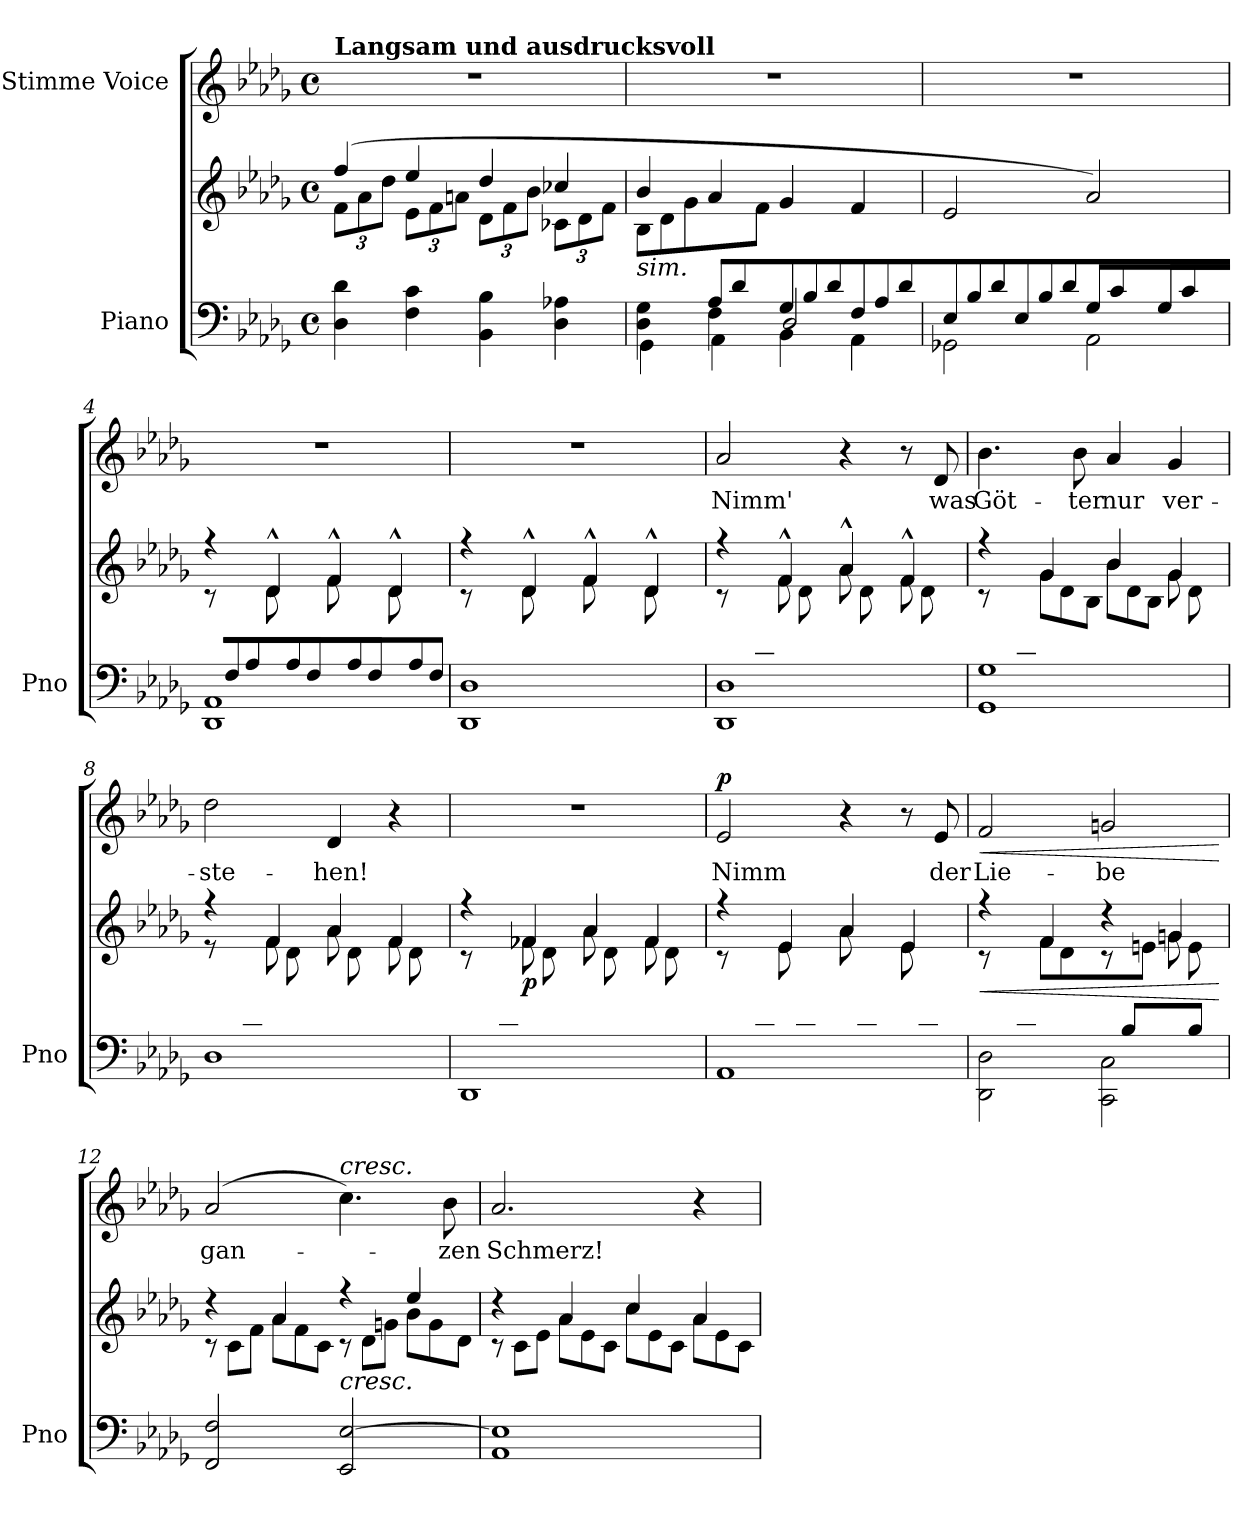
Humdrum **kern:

**kern	**kern	**dynam	**kern	**text	**dynam
*part2	*part2	*part2	*part1	*part1	*part1
*staff3	*staff2	*staff2/3	*staff1	*staff1	*staff1
*I"Piano	*	*	*I"Stimme Voice	*	*
*I'Pno	*	*	*	*	*
*clefF4	*clefG2	*	*clefG2	*	*
*k[b-e-a-d-g-]	*k[b-e-a-d-g-]	*	*k[b-e-a-d-g-]	*	*
*M4/4	*M4/4	*	*M4/4	*	*
*met(c)	*met(c)	*	*met(c)	*	*
=1	=1	=1	=1	=1	=1
*	*^	*	*	*	*
*	*	*Xbrackettup	*	*	*	*
!	!	!	!	!LO:TX:a:B:t=Langsam und ausdrucksvoll	!	!
!	!	!	!LO:DY:b	!	!	!
!	!	!	!LO:DY:n=1:b	!	!	!
4D-\ 4d-\	(4ff/	12f\L	f other-dynamics	1r	.	.
.	.	12a-\	.	.	.	.
.	.	12dd-\J	.	.	.	.
4F\ 4c\	4ee-/	12e-\L	.	.	.	.
.	.	12f\	.	.	.	.
.	.	12an\J	.	.	.	.
4BB-\ 4B-\	4dd-/	12d-\L	.	.	.	.
.	.	12f\	.	.	.	.
.	.	12b-\J	.	.	.	.
4D-\ 4A-X\	4cc-X/	12c-X\L	.	.	.	.
.	.	12d-\	.	.	.	.
.	.	12f\J	.	.	.	.
=2	=2	=2	=2	=2	=2	=2
*^	*	*	*	*	*	*
*	*^	*	*	*	*	*	*
*	*	*	*	*Xtuplet	*	*	*	*
!	!	!	!LO:TX:b:i:t=sim.	!	!	!	!	!
4ryy	4D-\ 4G-\	4GG-\	4b-/	12B-\L	.	1r	.	.
.	.	.	.	12d-\	.	.	.	.
.	.	.	.	12g-\J	.	.	.	.
*Xtuplet	*	*	*	*	*	*	*	*
12A-/L	4F\	4AA-\	4a-/	6ryy	.	.	.	.
12d-/	.	.	.	.	.	.	.	.
12ryy	.	.	.	12f\J	.	.	.	.
12G-/L	2D-/	4BB-\	4g-/	2ryy	.	.	.	.
12B-/	.	.	.	.	.	.	.	.
12d-/J	.	.	.	.	.	.	.	.
12F/L	.	4AA-\	4f/	.	.	.	.	.
12A-/	.	.	.	.	.	.	.	.
12d-/J	.	.	.	.	.	.	.	.
*	*v	*v	*	*	*	*	*	*
=3	=3	=3	=3	=3	=3	=3	=3
12E-/L	2GG-X\	2e-/	3%2ryy	.	1r	.	.
12B-/	.	.	.	.	.	.	.
12d-/J	.	.	.	.	.	.	.
12E-/L	.	.	.	.	.	.	.
12B-/	.	.	.	.	.	.	.
12d-/J	.	.	.	.	.	.	.
12G-/L	2AA-\	2a-/)	.	.	.	.	.
12c/	.	.	.	.	.	.	.
12ryy	.	.	12e-\J	.	.	.	.
12G-/L	.	.	6ryy	.	.	.	.
12c/	.	.	.	.	.	.	.
12ryy	.	.	12e-\J	.	.	.	.
=4	=4	=4	=4	=4	=4	=4	=4
12ryy	1DD- 1AA-	4r	12r	.	1r	.	.
12F/L	.	.	6ryy	.	.	.	.
12A-/J	.	.	.	.	.	.	.
12ryy	.	4d-^^/	12d-\L	.	.	.	.
12A-/	.	.	6ryy	.	.	.	.
12F/J	.	.	.	.	.	.	.
12ryy	.	4f^^/	12f\L	.	.	.	.
12A-/	.	.	6ryy	.	.	.	.
12F/J	.	.	.	.	.	.	.
12ryy	.	4d-^^/	12d-\L	.	.	.	.
12A-/	.	.	6ryy	.	.	.	.
12F/J	.	.	.	.	.	.	.
=5	=5	=5	=5	=5	=5	=5	=5
12ryy	1DD- 1D-	4r	12r	.	1r	.	.
12F/L	.	.	6ryy	.	.	.	.
12A-/J	.	.	.	.	.	.	.
12ryy	.	4d-^^/	12d-\L	.	.	.	.
12A-/	.	.	6ryy	.	.	.	.
12F/J	.	.	.	.	.	.	.
12ryy	.	4f^^/	12f\L	.	.	.	.
12A-/	.	.	6ryy	.	.	.	.
12F/J	.	.	.	.	.	.	.
12ryy	.	4d-^^/	12d-\L	.	.	.	.
12A-/	.	.	6ryy	.	.	.	.
12F/J	.	.	.	.	.	.	.
=6	=6	=6	=6	=6	=6	=6	=6
12ryy	1DD- 1D-	4r	12r	.	2a-/	Nimm'	.
12A-/L	.	.	6ryy	.	.	.	.
12d-/J	.	.	.	.	.	.	.
6ryy	.	4f^^/	12f\L	.	.	.	.
.	.	.	12d-\	.	.	.	.
12A-/J	.	.	12ryy	.	.	.	.
6ryy	.	4a-^^/	12a-\L	.	4r	.	.
.	.	.	12d-\	.	.	.	.
12A-/J	.	.	12ryy	.	.	.	.
6ryy	.	4f^^/	12f\L	.	8r	.	.
.	.	.	12d-\	.	.	.	.
.	.	.	.	.	8d-/	was	.
12A-/J	.	.	12ryy	.	.	.	.
=7	=7	=7	=7	=7	=7	=7	=7
12ryy	1GG- 1G-	4r	12r	.	4.b-\	Göt-	.
12B-/L	.	.	6ryy	.	.	.	.
12d-/J	.	.	.	.	.	.	.
3%2ryy	.	4g-/	12g-\L	.	.	.	.
.	.	.	12d-\	.	.	.	.
.	.	.	.	.	8b-\	-ter	.
.	.	.	12B-\J	.	.	.	.
.	.	4b-/	12b-\L	.	4a-/	nur	.
.	.	.	12d-\	.	.	.	.
.	.	.	12B-\J	.	.	.	.
.	.	4g-/	12g-\L	.	4g-/	ver-	.
.	.	.	12d-\	.	.	.	.
12B-/J	.	.	12ryy	.	.	.	.
=8	=8	=8	=8	=8	=8	=8	=8
12ryy	1D-	4r	12r	.	2dd-\	-ste-	.
12A-/L	.	.	6ryy	.	.	.	.
12d-/J	.	.	.	.	.	.	.
6ryy	.	4f/	12f\L	.	.	.	.
.	.	.	12d-\	.	.	.	.
12A-/J	.	.	12ryy	.	.	.	.
6ryy	.	4a-/	12a-\L	.	4d-/	-hen!	.
.	.	.	12d-\	.	.	.	.
12A-/J	.	.	12ryy	.	.	.	.
6ryy	.	4f/	12f\L	.	4r	.	.
.	.	.	12d-\	.	.	.	.
12A-/J	.	.	12ryy	.	.	.	.
=9	=9	=9	=9	=9	=9	=9	=9
12ryy	1DD-	4r	12r	.	1r	.	.
12A-/L	.	.	6ryy	.	.	.	.
12d-/J	.	.	.	.	.	.	.
!	!	!	!	!LO:DY:b	!	!	!
6ryy	.	4f-X/	12f-\L	p	.	.	.
.	.	.	12d-\	.	.	.	.
12A-/J	.	.	12ryy	.	.	.	.
6ryy	.	4a-/	12a-\L	.	.	.	.
.	.	.	12d-\	.	.	.	.
12A-/J	.	.	12ryy	.	.	.	.
6ryy	.	4f-/	12f-\L	.	.	.	.
.	.	.	12d-\	.	.	.	.
12A-/J	.	.	12ryy	.	.	.	.
=10	=10	=10	=10	=10	=10	=10	=10
!	!	!	!	!	!	!	!LO:DY:a
12ryy	1AA-	4r	12r	.	2e-/	Nimm	p
12A-/L	.	.	6ryy	.	.	.	.
12c/J	.	.	.	.	.	.	.
12ryy	.	4e-/	12e-\L	.	.	.	.
12c/	.	.	6ryy	.	.	.	.
12A-/J	.	.	.	.	.	.	.
12ryy	.	4a-/	12a-\L	.	4r	.	.
12c/	.	.	6ryy	.	.	.	.
12A-/J	.	.	.	.	.	.	.
12ryy	.	4e-/	12e-\L	.	8r	.	.
12c/	.	.	6ryy	.	.	.	.
.	.	.	.	.	8e-/	der	.
12A-/J	.	.	.	.	.	.	.
=11	=11	=11	=11	=11	=11	=11	=11
!	!	!	!	!LO:HP:b	!	!	!LO:HP:b
12ryy	2DD-\ 2D-\	4r	12r	<	2f/	Lie-	<
12A-/L	.	.	6ryy	.	.	.	.
12d-/J	.	.	.	.	.	.	.
6ryy	.	4f/	12f\L	.	.	.	.
.	.	.	12d-\	.	.	.	.
12A-/J	.	.	12ryy	.	.	.	.
12ryy	2CC\ 2C\	4r	12r	.	2gn/	-be	.
12B-/L	.	.	12ryy	.	.	.	.
4ryy	.	.	12en\J	.	.	.	.
.	.	4gn/	12g\L	.	.	.	.
.	.	.	12e\	.	.	.	.
12B-/J	.	.	12ryy	.	.	.	.
*v	*v	*	*	*	*	*	*
*	*v	*v	*	*	*	*
.	.	[	.	.	[
=12	=12	=12	=12	=12	=12
*	*^	*	*	*	*
2FF/ 2F/	4r	12r	.	(2a-/	gan-	.
.	.	12c\L	.	.	.	.
.	.	12f\J	.	.	.	.
.	4a-/	12a-\L	.	.	.	.
.	.	12f\	.	.	.	.
.	.	12c\J	.	.	.	.
!	!	!	!	!LO:TX:a:i:t=cresc.	!	!
!	!LO:TX:b:i:t=cresc.	!	!	!	!	!
2EE-/ [2E-/	4r	12r	.	4.cc\)	.	.
.	.	12d-\L	.	.	.	.
.	.	12gn\J	.	.	.	.
.	4ee-/	12b-\L	.	.	.	.
.	.	12g\	.	.	.	.
.	.	.	.	8b-\	-zen	.
.	.	12d-\J	.	.	.	.
=13	=13	=13	=13	=13	=13	=13
1AA- 1E-]	4r	12r	.	2.a-/	Schmerz!	.
.	.	12c\L	.	.	.	.
.	.	12e-\J	.	.	.	.
.	4a-/	12a-\L	.	.	.	.
.	.	12e-\	.	.	.	.
.	.	12c\J	.	.	.	.
.	4cc/	12cc\L	.	.	.	.
.	.	12e-\	.	.	.	.
.	.	12c\J	.	.	.	.
.	4a-/	12a-\L	.	4r	.	.
.	.	12e-\	.	.	.	.
.	.	12c\J	.	.	.	.
*	*v	*v	*	*	*	*
=	=	=	=	=	=
*-	*-	*-	*-	*-	*-
